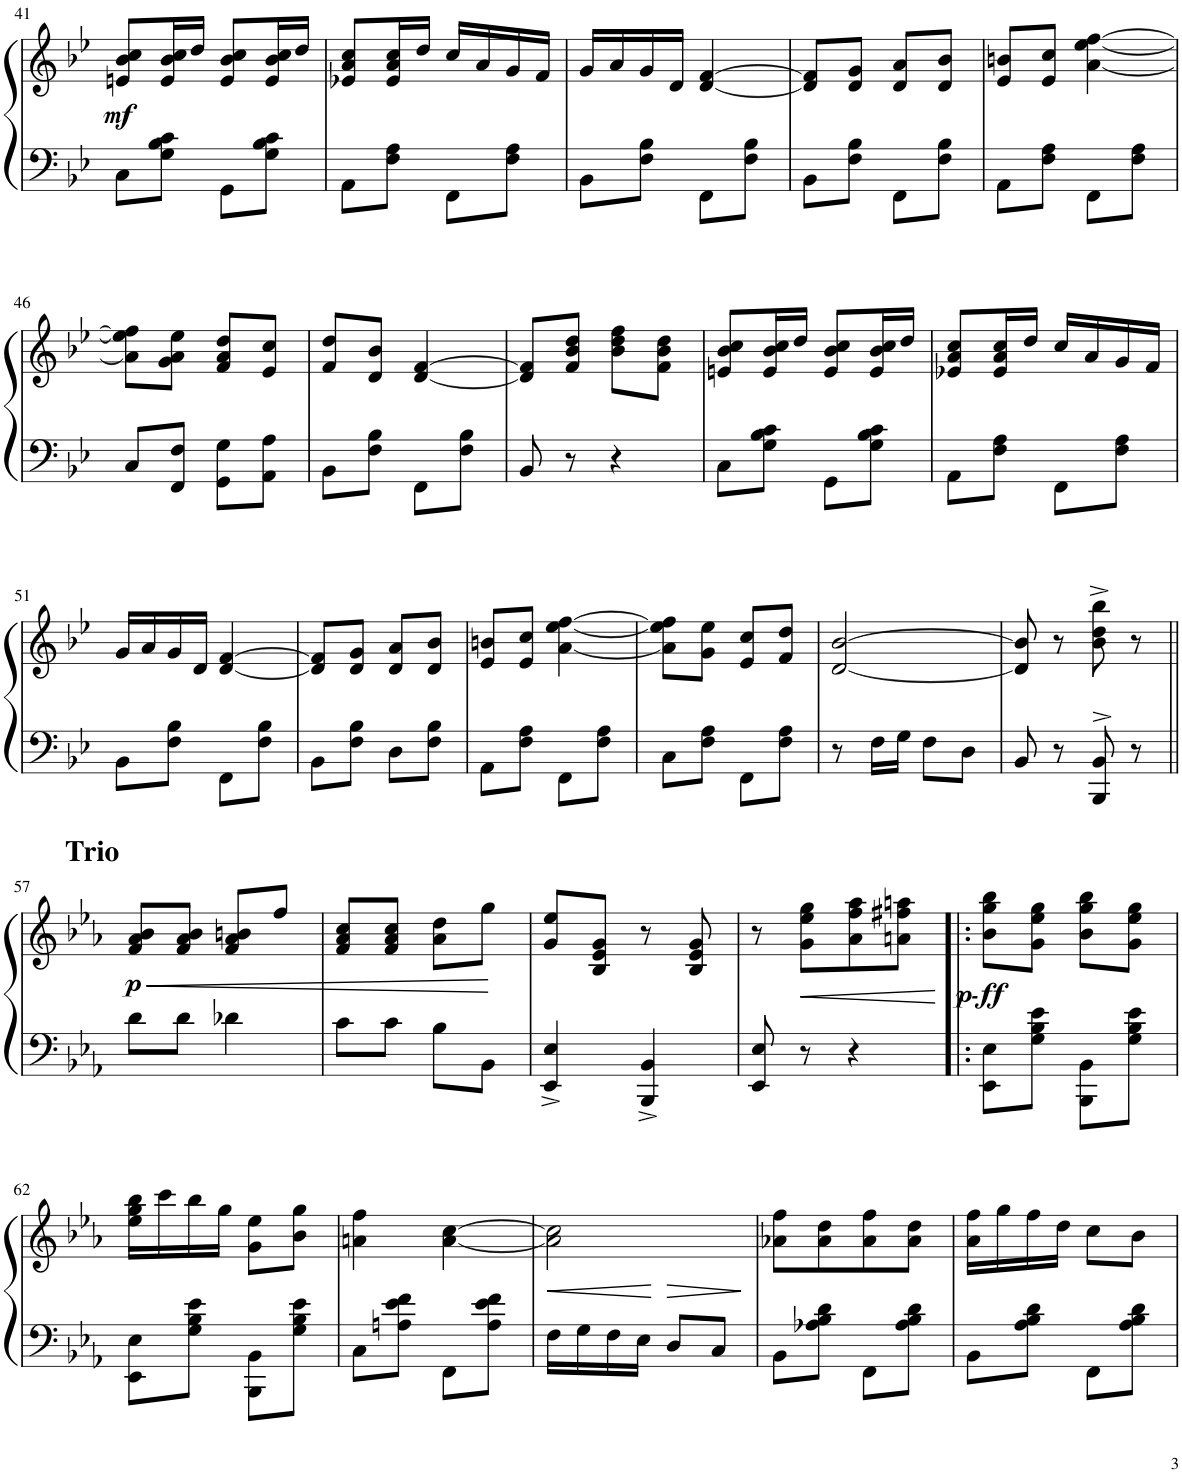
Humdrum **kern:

**kern	**kern	**dynam
*part1	*part1	*part1
*staff2	*staff1	*staff1/2
*I"Piano	*	*
*I'Pno.	*	*
!!LO:PB:g=z
*clefF4	*clefG2	*
*k[b-e-]	*k[b-e-]	*
*M2/4	*M2/4	*
=41	=41	=41
!	!	!LO:DY:b
8C\L	8en/ 8b-/ 8cc/L	mf
8G\ 8B-\ 8c\J	16e/ 16b-/ 16cc/L	.
.	16dd/JJ	.
8GG\L	8e/ 8b-/ 8cc/L	.
8G\ 8B-\ 8c\J	16e/ 16b-/ 16cc/L	.
.	16dd/JJ	.
=42	=42	=42
8AA\L	8e-X/ 8a/ 8cc/L	.
8F\ 8A\J	16e-/ 16a/ 16cc/L	.
.	16dd/JJ	.
8FF\L	16cc/LL	.
.	16a/	.
8F\ 8A\J	16g/	.
.	16f/JJ	.
=43	=43	=43
8BB-\L	16g/LL	.
.	16a/	.
8F\ 8B-\J	16g/	.
.	16d/JJ	.
8FF\L	[4d/ [4f/	.
8F\ 8B-\J	.	.
=44	=44	=44
8BB-\L	8d/] 8f/]L	.
8F\ 8B-\J	8d/ 8g/J	.
8FF\L	8d/ 8a/L	.
8F\ 8B-\J	8d/ 8b-/J	.
=45	=45	=45
8AA\L	8e-/ 8bn/L	.
8F\ 8A\J	8e-/ 8cc/J	.
8FF\L	[4a\ [4ee-\ [4ff\	.
8F\ 8A\J	.	.
!!LO:LB:g=z
=46	=46	=46
8C/L	8a\] 8ee-\] 8ff\]L	.
8FF/ 8F/J	8g\ 8a\ 8ee-\J	.
8GG\ 8G\L	8f/ 8a/ 8dd/L	.
8AA\ 8A\J	8e-/ 8cc/J	.
=47	=47	=47
8BB-\L	8f/ 8dd/L	.
8F\ 8B-\J	8d/ 8b-/J	.
8FF\L	[4d/ [4f/	.
8F\ 8B-\J	.	.
=48	=48	=48
8BB-/	8d/] 8f/]L	.
8r	8f/ 8b-/ 8dd/J	.
4r	8b-\ 8dd\ 8ff\L	.
.	8f\ 8b-\ 8dd\J	.
=49	=49	=49
8C\L	8en/ 8b-/ 8cc/L	.
8G\ 8B-\ 8c\J	16e/ 16b-/ 16cc/L	.
.	16dd/JJ	.
8GG\L	8e/ 8b-/ 8cc/L	.
8G\ 8B-\ 8c\J	16e/ 16b-/ 16cc/L	.
.	16dd/JJ	.
=50	=50	=50
8AA\L	8e-X/ 8a/ 8cc/L	.
8F\ 8A\J	16e-/ 16a/ 16cc/L	.
.	16dd/JJ	.
8FF\L	16cc/LL	.
.	16a/	.
8F\ 8A\J	16g/	.
.	16f/JJ	.
!!LO:LB:g=z
=51	=51	=51
8BB-\L	16g/LL	.
.	16a/	.
8F\ 8B-\J	16g/	.
.	16d/JJ	.
8FF\L	[4d/ [4f/	.
8F\ 8B-\J	.	.
=52	=52	=52
8BB-\L	8d/] 8f/]L	.
8F\ 8B-\J	8d/ 8g/J	.
8D\L	8d/ 8a/L	.
8F\ 8B-\J	8d/ 8b-/J	.
=53	=53	=53
8AA\L	8e-/ 8bn/L	.
8F\ 8A\J	8e-/ 8cc/J	.
8FF\L	[4a\ [4ee-\ [4ff\	.
8F\ 8A\J	.	.
=54	=54	=54
8C\L	8a\] 8ee-\] 8ff\]L	.
8F\ 8A\J	8g\ 8ee-\J	.
8FF\L	8e-/ 8cc/L	.
8F\ 8A\J	8f/ 8dd/J	.
=55	=55	=55
8r	[2d/ [2b-/	.
16F\LL	.	.
16G\JJ	.	.
8F\L	.	.
8D\J	.	.
=56	=56	=56
8BB-/	8d/] 8b-/]	.
8r	8r	.
8BBB-/^> 8BB-/^>	8b-\^ 8dd\^ 8bb-\^	.
8r	8r	.
!!LO:LB:g=z
=57||	=57||	=57||
*k[b-e-a-]	*k[b-e-a-]	*
!	!LO:TX:a:B:t=Trio	!
!	!	!LO:HP:b
!	!	!LO:DY:n=1:b
8d\L	8f/ 8a-/ 8b-/L	< p
8d\J	8f/ 8a-/ 8b-/J	.
4d-X\	8f/ 8a-/ 8bn/L	.
.	8ff/J	.
=58	=58	=58
8c\L	8f/ 8a-/ 8cc/L	.
8c\J	8f/ 8a-/ 8cc/J	.
8B-\L	8a-\ 8dd\L	.
8BB-\J	8gg\J	.
.	.	[
=59	=59	=59
4EE-/^ 4E-/^	8g/ 8ee-/L	.
.	8B-/ 8e-/ 8g/J	.
4BBB-/^ 4BB-/^	8r	.
.	8B-/ 8e-/ 8g/	.
=60	=60	=60
8EE-/ 8E-/	8r	.
!	!	!LO:HP:b
8r	8g\ 8ee-\ 8gg\L	<
4r	8a-\ 8ff\ 8aa-\	.
.	8an\ 8ff#X\ 8aan\J	.
.	.	[
=61!|:	=61!|:	=61!|:
!	!	!LO:DY:b
!	!	!LO:DY:n=1:b
!	!	!LO:DY:n=2:b
8EE-\ 8E-\L	8b-\ 8gg\ 8bb-\L	p other-dynamics ff
8G\ 8B-\ 8e-\J	8g\ 8ee-\ 8gg\J	.
8BBB-\ 8BB-\L	8b-\ 8gg\ 8bb-\L	.
8G\ 8B-\ 8e-\J	8g\ 8ee-\ 8gg\J	.
!!LO:LB:g=z
=62	=62	=62
8EE-\ 8E-\L	16ee-\ 16gg\ 16bb-\LL	.
.	16ccc\	.
8G\ 8B-\ 8e-\J	16bb-\	.
.	16gg\JJ	.
8BBB-\ 8BB-\L	8g\ 8ee-\L	.
8G\ 8B-\ 8e-\J	8b-\ 8gg\J	.
=63	=63	=63
8C\L	4an\ 4ff\	.
8An\ 8e-\ 8f\J	.	.
8FF\L	[4a\ [4cc\	.
8A\ 8e-\ 8f\J	.	.
=64	=64	=64
16F\LL	2a\] 2cc\]	.
16G\	.	.
16F\	.	.
16E-\JJ	.	.
8D/L	.	.
8C/J	.	.
=65	=65	=65
8BB-\L	8a-X\ 8ff\L	.
8A-X\ 8B-\ 8d\J	8a-\ 8dd\	.
8FF\L	8a-\ 8ff\	.
8A-\ 8B-\ 8d\J	8a-\ 8dd\J	.
=66	=66	=66
8BB-\L	16a-\ 16ff\LL	.
.	16gg\	.
8A-\ 8B-\ 8d\J	16ff\	.
.	16dd\JJ	.
8FF\L	8cc\L	.
8A-\ 8B-\ 8d\J	8b-\J	.
=	=	=
*-	*-	*-
